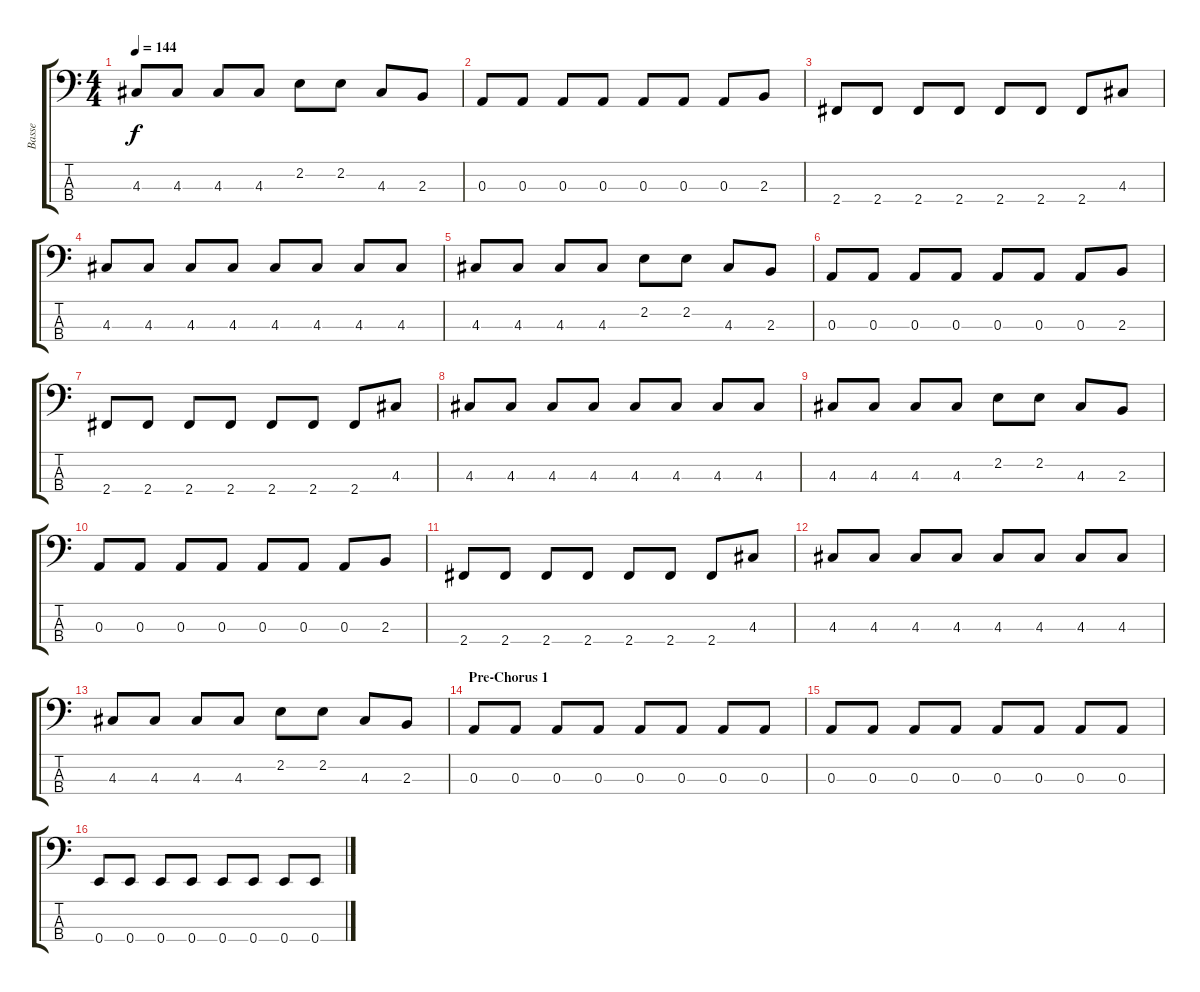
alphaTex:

\track ("Basse" "Basse") {instrument electricbasspick}
\staff {score tabs}
\tuning (G2 D2 A1 E1) {hide}
\ts (4 4)
\tempo 144
\clef f4
\ks c
4.3.8{dy f} 4.3.8 4.3.8 4.3.8 2.2.8 2.2.8 4.3.8 2.3.8 |
0.3.8 0.3.8 0.3.8 0.3.8 0.3.8 0.3.8 0.3.8 2.3.8 |
2.4.8 2.4.8 2.4.8 2.4.8 2.4.8 2.4.8 2.4.8 4.3.8 |
4.3.8 4.3.8 4.3.8 4.3.8 4.3.8 4.3.8 4.3.8 4.3.8 |
4.3.8 4.3.8 4.3.8 4.3.8 2.2.8 2.2.8 4.3.8 2.3.8 |
0.3.8 0.3.8 0.3.8 0.3.8 0.3.8 0.3.8 0.3.8 2.3.8 |
2.4.8 2.4.8 2.4.8 2.4.8 2.4.8 2.4.8 2.4.8 4.3.8 |
4.3.8 4.3.8 4.3.8 4.3.8 4.3.8 4.3.8 4.3.8 4.3.8 |
4.3.8 4.3.8 4.3.8 4.3.8 2.2.8 2.2.8 4.3.8 2.3.8 |
0.3.8 0.3.8 0.3.8 0.3.8 0.3.8 0.3.8 0.3.8 2.3.8 |
2.4.8 2.4.8 2.4.8 2.4.8 2.4.8 2.4.8 2.4.8 4.3.8 |
4.3.8 4.3.8 4.3.8 4.3.8 4.3.8 4.3.8 4.3.8 4.3.8 |
4.3.8 4.3.8 4.3.8 4.3.8 2.2.8 2.2.8 4.3.8 2.3.8 |
\section ("" "Pre-Chorus 1")
0.3.8 0.3.8 0.3.8 0.3.8 0.3.8 0.3.8 0.3.8 0.3.8 |
0.3.8 0.3.8 0.3.8 0.3.8 0.3.8 0.3.8 0.3.8 0.3.8 |
0.4.8 0.4.8 0.4.8 0.4.8 0.4.8 0.4.8 0.4.8 0.4.8
